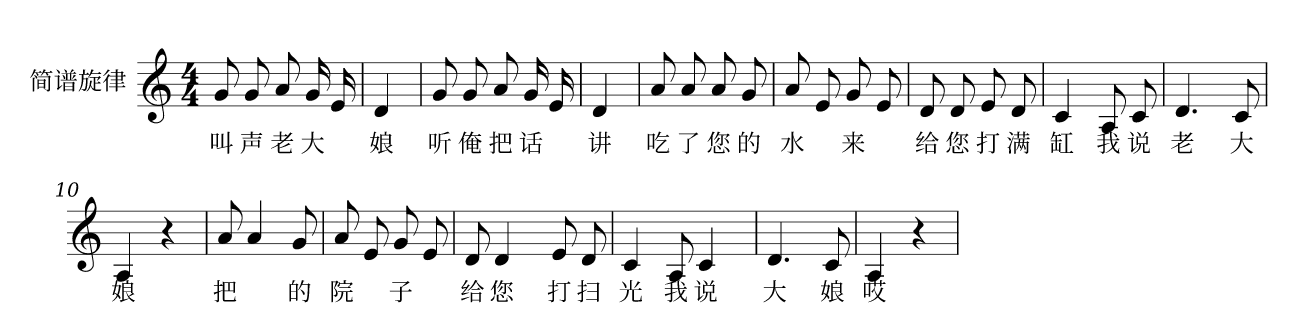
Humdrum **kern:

**kern	**text
*part1	*part1
*staff1	*staff1
*I"简谱旋律	*
*k[]	*
*M4/4	*
=1	=1
8g	叫
8g	声
8a	老
16g	大
16e	.
=2	=2
4d	娘
=3	=3
8g	听
8g	俺
8a	把
16g	话
16e	.
=4	=4
4d	讲
=5	=5
8a	吃
8a	了
8a	您
8g	的
=6	=6
8a	水
8e	.
8g	来
8e	.
=7	=7
8d	给
8d	您
8e	打
8d	满
=8	=8
4c	缸
8A	我
8c	说
=9	=9
4.d	老
8c	大
=10	=10
4A	娘
4r	.
=11	=11
8a	把
4a	.
8g	的
=12	=12
8a	院
8e	.
8g	子
8e	.
=13	=13
8d	给
!LO:N:vis=4	!
4.d	您
8e	打
8d	扫
=14	=14
4c	光
8A	我
!LO:N:vis=4	!
4.c	说
=15	=15
4.d	大
8c	娘
=16	=16
4A	哎
4r	.
=	=
*-	*-
